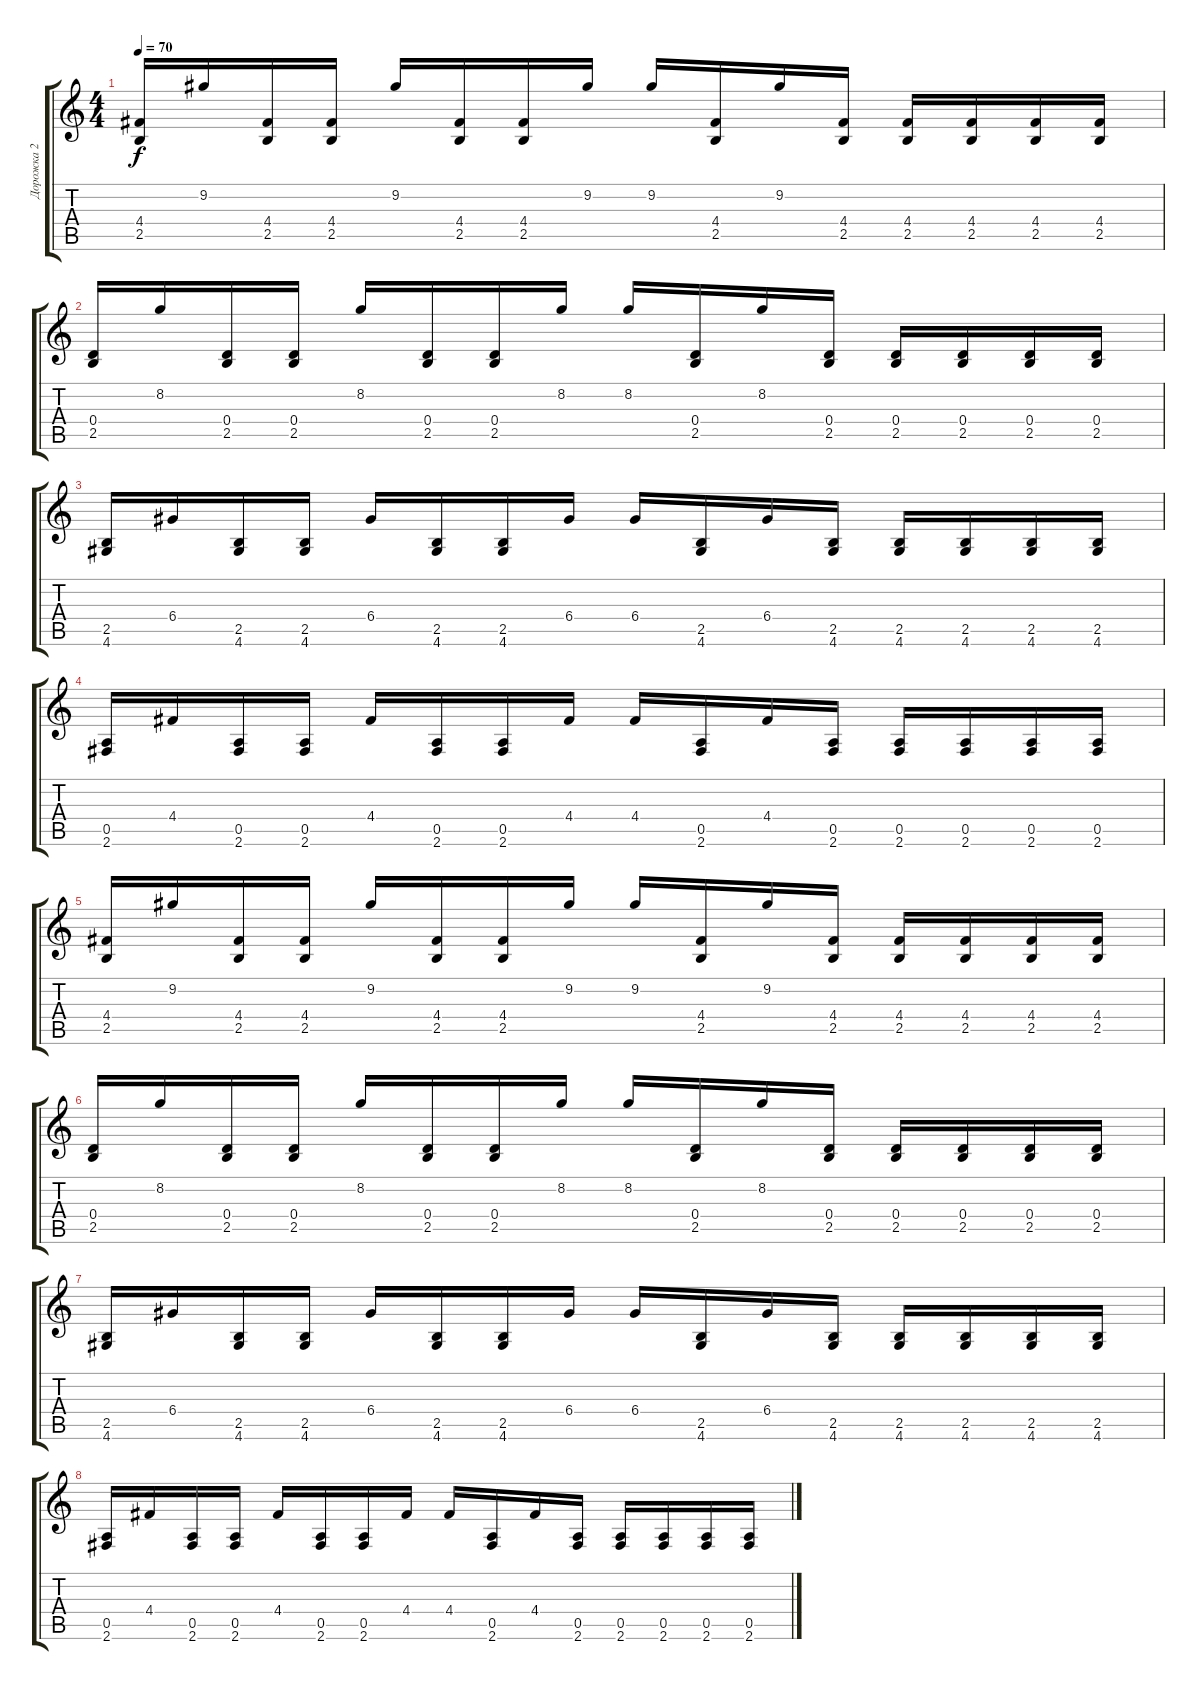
\track ("Дорожка 2" "Дорожка 2") {instrument overdrivenguitar}
\staff {score tabs}
\tuning (E4 B3 G3 D3 A2 E2) {hide}
\ts (4 4)
\tempo 70
\clef g2
\ks c
(4.4 2.5).16{dy f} 9.2.16 (4.4 2.5).16 (4.4 2.5).16 9.2.16 (4.4 2.5).16 (4.4 2.5).16 9.2.16 9.2.16 (4.4 2.5).16 9.2.16 (4.4 2.5).16 (4.4 2.5).16 (4.4 2.5).16 (4.4 2.5).16 (4.4 2.5).16 |
(0.4 2.5).16 8.2.16 (0.4 2.5).16 (0.4 2.5).16 8.2.16 (0.4 2.5).16 (0.4 2.5).16 8.2.16 8.2.16 (0.4 2.5).16 8.2.16 (0.4 2.5).16 (0.4 2.5).16 (0.4 2.5).16 (0.4 2.5).16 (0.4 2.5).16 |
(2.5 4.6).16 6.4.16 (2.5 4.6).16 (2.5 4.6).16 6.4.16 (2.5 4.6).16 (2.5 4.6).16 6.4.16 6.4.16 (2.5 4.6).16 6.4.16 (2.5 4.6).16 (2.5 4.6).16 (2.5 4.6).16 (2.5 4.6).16 (2.5 4.6).16 |
(0.5 2.6).16 4.4.16 (0.5 2.6).16 (0.5 2.6).16 4.4.16 (0.5 2.6).16 (0.5 2.6).16 4.4.16 4.4.16 (0.5 2.6).16 4.4.16 (0.5 2.6).16 (0.5 2.6).16 (0.5 2.6).16 (0.5 2.6).16 (0.5 2.6).16 |
(4.4 2.5).16 9.2.16 (4.4 2.5).16 (4.4 2.5).16 9.2.16 (4.4 2.5).16 (4.4 2.5).16 9.2.16 9.2.16 (4.4 2.5).16 9.2.16 (4.4 2.5).16 (4.4 2.5).16 (4.4 2.5).16 (4.4 2.5).16 (4.4 2.5).16 |
(0.4 2.5).16 8.2.16 (0.4 2.5).16 (0.4 2.5).16 8.2.16 (0.4 2.5).16 (0.4 2.5).16 8.2.16 8.2.16 (0.4 2.5).16 8.2.16 (0.4 2.5).16 (0.4 2.5).16 (0.4 2.5).16 (0.4 2.5).16 (0.4 2.5).16 |
(2.5 4.6).16 6.4.16 (2.5 4.6).16 (2.5 4.6).16 6.4.16 (2.5 4.6).16 (2.5 4.6).16 6.4.16 6.4.16 (2.5 4.6).16 6.4.16 (2.5 4.6).16 (2.5 4.6).16 (2.5 4.6).16 (2.5 4.6).16 (2.5 4.6).16 |
(0.5 2.6).16 4.4.16 (0.5 2.6).16 (0.5 2.6).16 4.4.16 (0.5 2.6).16 (0.5 2.6).16 4.4.16 4.4.16 (0.5 2.6).16 4.4.16 (0.5 2.6).16 (0.5 2.6).16 (0.5 2.6).16 (0.5 2.6).16 (0.5 2.6).16
